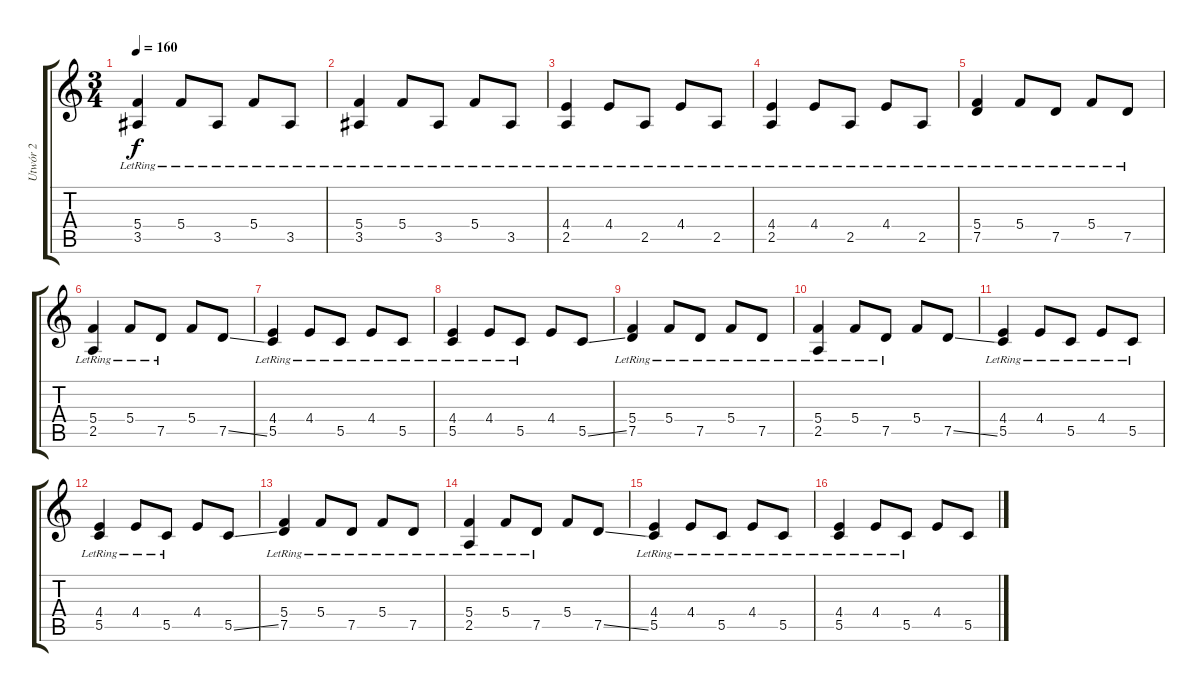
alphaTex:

\track ("Utwór 2" "Utwór 2") {instrument acousticguitarsteel}
\staff {score tabs}
\tuning (D4 A3 F3 C3 G2 D2) {hide}
\ts (3 4)
\tempo 160
\clef g2
\ks c
(5.4{lr} 3.5{lr}).4{dy f} 5.4{lr}.8 3.5{lr}.8 5.4{lr}.8 3.5{lr}.8 |
(5.4{lr} 3.5{lr}).4 5.4{lr}.8 3.5{lr}.8 5.4{lr}.8 3.5{lr}.8 |
(4.4{lr} 2.5{lr}).4 4.4{lr}.8 2.5{lr}.8 4.4{lr}.8 2.5{lr}.8 |
(4.4{lr} 2.5{lr}).4 4.4{lr}.8 2.5{lr}.8 4.4{lr}.8 2.5{lr}.8 |
(5.4{lr} 7.5{lr}).4 5.4{lr}.8 7.5{lr}.8 5.4{lr}.8 7.5{lr}.8 |
(5.4{lr} 2.5{lr}).4 5.4{lr}.8 7.5{lr}.8 5.4.8 7.5{ss}.8 |
(4.4{lr} 5.5{lr}).4 4.4{lr}.8 5.5{lr}.8 4.4{lr}.8 5.5{lr}.8 |
(4.4{lr} 5.5{lr}).4 4.4{lr}.8 5.5{lr}.8 4.4.8 5.5{ss}.8 |
(5.4{lr} 7.5{lr}).4 5.4{lr}.8 7.5{lr}.8 5.4{lr}.8 7.5{lr}.8 |
(5.4{lr} 2.5{lr}).4 5.4{lr}.8 7.5{lr}.8 5.4.8 7.5{ss}.8 |
(4.4{lr} 5.5{lr}).4 4.4{lr}.8 5.5{lr}.8 4.4{lr}.8 5.5{lr}.8 |
(4.4{lr} 5.5{lr}).4 4.4{lr}.8 5.5{lr}.8 4.4.8 5.5{ss}.8 |
(5.4{lr} 7.5{lr}).4 5.4{lr}.8 7.5{lr}.8 5.4{lr}.8 7.5{lr}.8 |
(5.4{lr} 2.5{lr}).4 5.4{lr}.8 7.5{lr}.8 5.4.8 7.5{ss}.8 |
(4.4{lr} 5.5{lr}).4 4.4{lr}.8 5.5{lr}.8 4.4{lr}.8 5.5{lr}.8 |
(4.4{lr} 5.5{lr}).4 4.4{lr}.8 5.5{lr}.8 4.4.8 5.5{ss}.8
